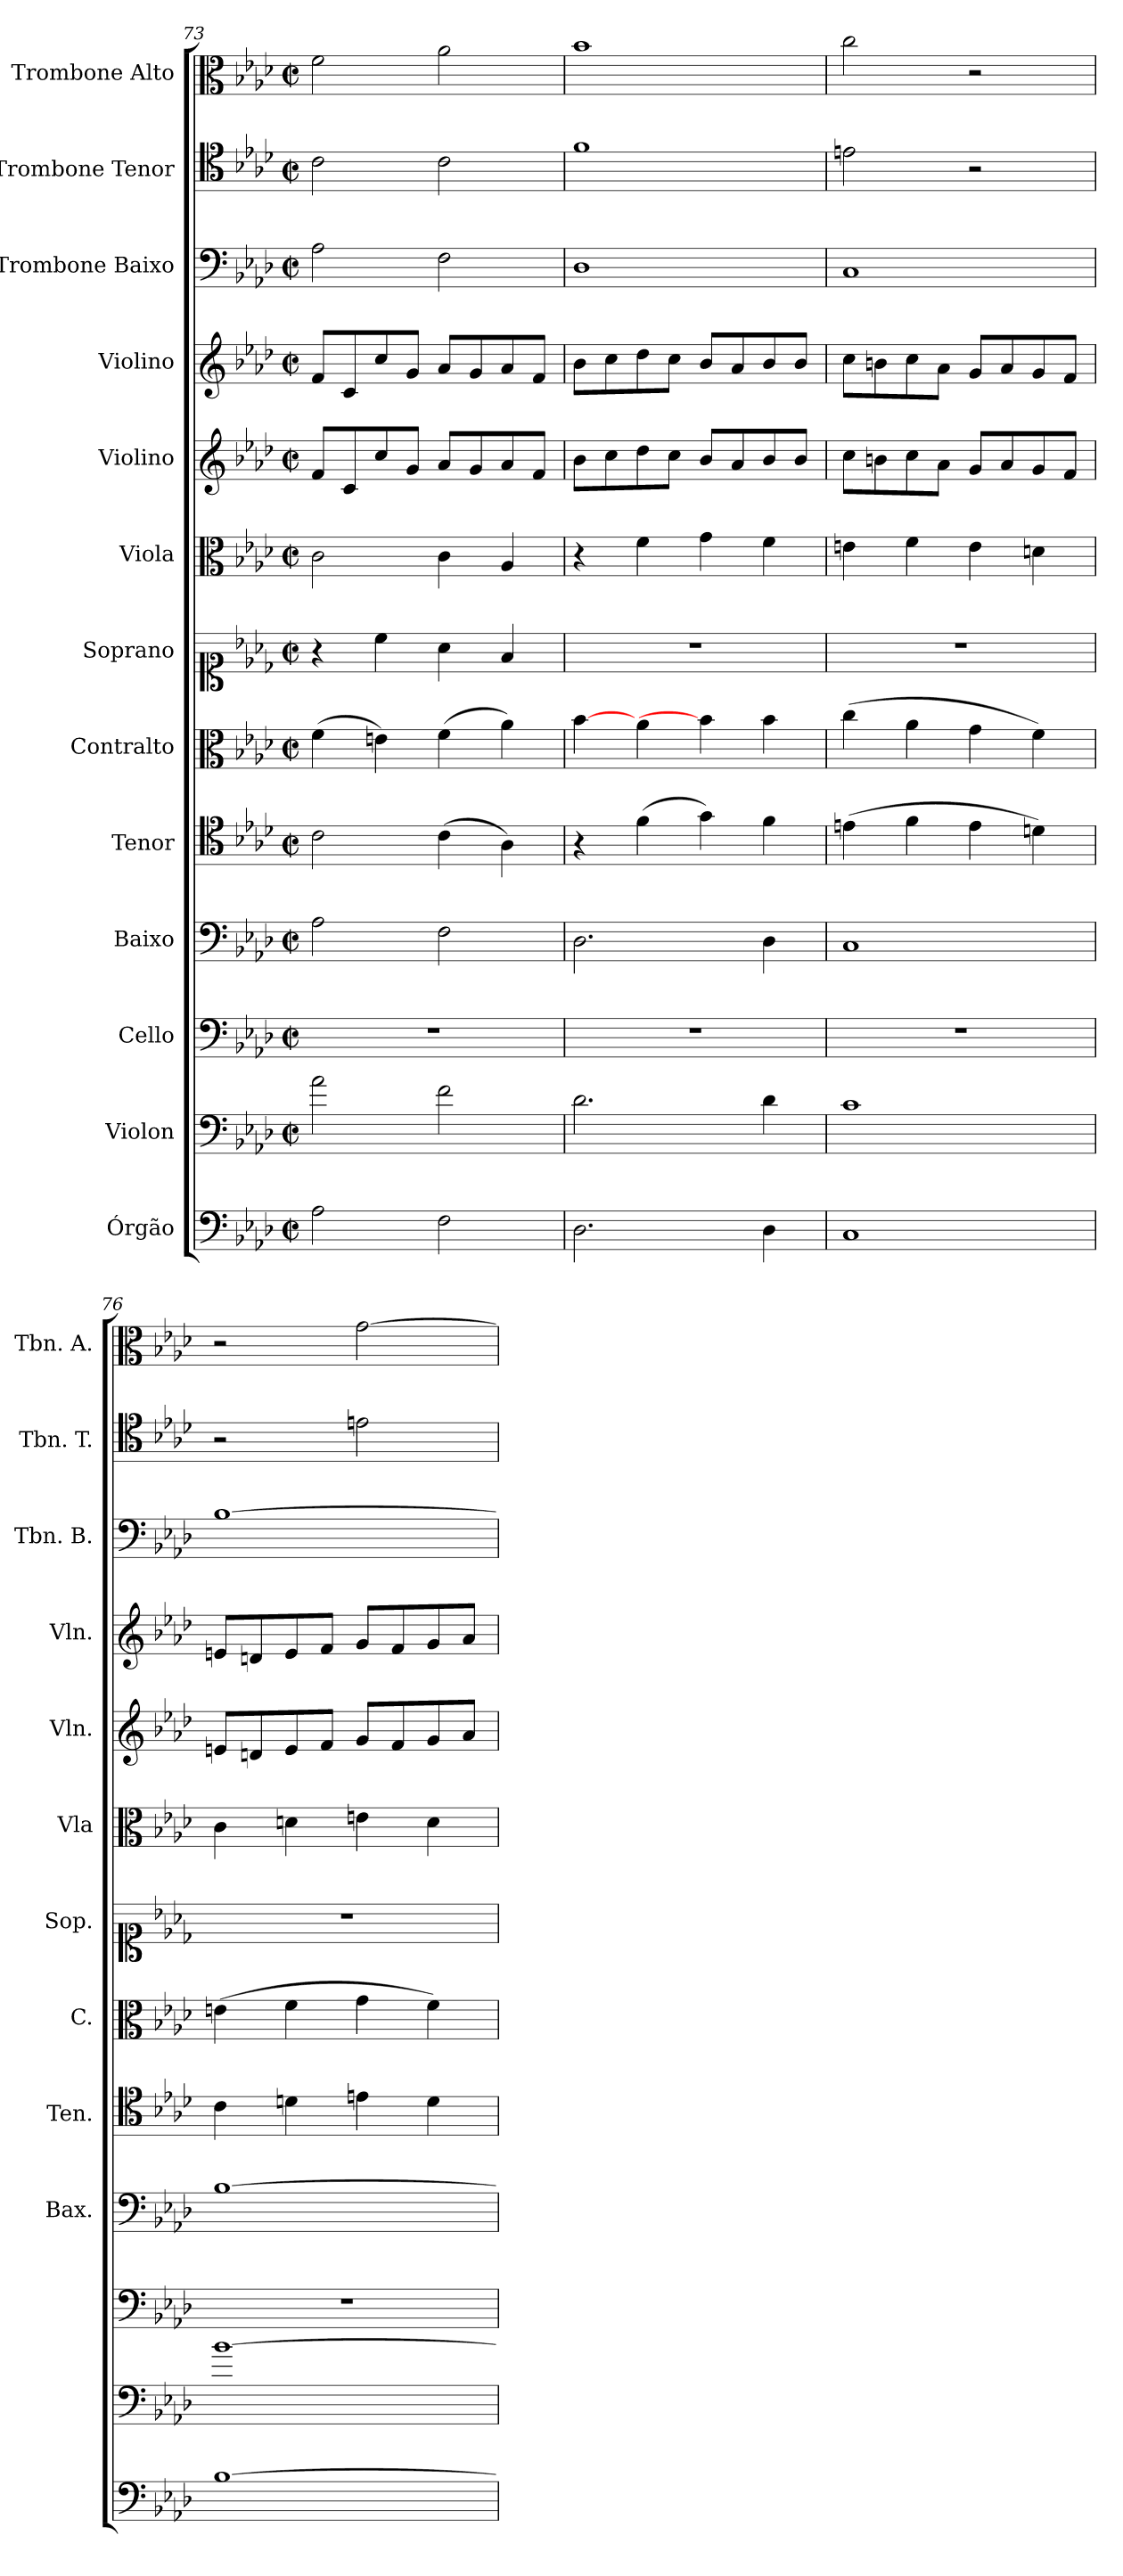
**kern	**kern	**kern	**kern	**kern	**kern	**kern	**kern	**kern	**kern	**kern	**kern	**kern
*part13	*part12	*part11	*part10	*part9	*part8	*part7	*part6	*part5	*part4	*part3	*part2	*part1
*staff13	*staff12	*staff11	*staff10	*staff9	*staff8	*staff7	*staff6	*staff5	*staff4	*staff3	*staff2	*staff1
*I"Órgão	*I"Violon	*I"Cello	*I"Baixo	*I"Tenor	*I"Contralto	*I"Soprano	*I"Viola	*I"Violino	*I"Violino	*I"Trombone Baixo	*I"Trombone Tenor	*I"Trombone Alto
*	*	*	*I'Bax.	*I'Ten.	*I'C.	*I'Sop.	*I'Vla	*I'Vln.	*I'Vln.	*I'Tbn. B.	*I'Tbn. T.	*I'Tbn. A.
*clefF4	*clefF4	*clefF4	*clefF4	*clefC4	*clefC3	*clefC1	*clefC3	*clefG2	*clefG2	*clefF4	*clefC4	*clefC3
*	*ITrd7c12	*	*	*	*	*	*	*	*	*	*	*
*k[b-e-a-d-]	*k[b-e-a-d-]	*k[b-e-a-d-]	*k[b-e-a-d-]	*k[b-e-a-d-]	*k[b-e-a-d-]	*k[b-e-a-d-]	*k[b-e-a-d-]	*k[b-e-a-d-]	*k[b-e-a-d-]	*k[b-e-a-d-]	*k[b-e-a-d-]	*k[b-e-a-d-]
*M2/2	*M2/2	*M2/2	*M2/2	*M2/2	*M2/2	*M2/2	*M2/2	*M2/2	*M2/2	*M2/2	*M2/2	*M2/2
*met(c|)	*met(c|)	*met(c|)	*met(c|)	*met(c|)	*met(c|)	*met(c|)	*met(c|)	*met(c|)	*met(c|)	*met(c|)	*met(c|)	*met(c|)
=73	=73	=73	=73	=73	=73	=73	=73	=73	=73	=73	=73	=73
2A-\	2A-\	1r	2A-\	2c\	(>4f\	4r	2c\	8f/L	8f/L	2A-\	2c\	2f\
.	.	.	.	.	.	.	.	8c/	8c/	.	.	.
.	.	.	.	.	4en\)	4cc\	.	8cc/	8cc/	.	.	.
.	.	.	.	.	.	.	.	8g/J	8g/J	.	.	.
2F\	2F\	.	2F\	(>4c\	(>4f\	4a-\	4c\	8a-/L	8a-/L	2F\	2c\	2a-\
.	.	.	.	.	.	.	.	8g/	8g/	.	.	.
.	.	.	.	4A-\)	4a-\)	4f/	4A-/	8a-/	8a-/	.	.	.
.	.	.	.	.	.	.	.	8f/J	8f/J	.	.	.
=74	=74	=74	=74	=74	=74	=74	=74	=74	=74	=74	=74	=74
2.D-\	2.D-\	1r	2.D-\	4r	[4b-\	1r	4r	8b-\L	8b-\L	1D-	1f	1b-
.	.	.	.	.	.	.	.	8cc\	8cc\	.	.	.
.	.	.	.	(>4f\	4a-\	.	4f\	8dd-\	8dd-\	.	.	.
.	.	.	.	.	.	.	.	8cc\J	8cc\J	.	.	.
.	.	.	.	4g\)	4b-\]	.	4g\	8b-/L	8b-/L	.	.	.
.	.	.	.	.	.	.	.	8a-/	8a-/	.	.	.
4D-\	4D-\	.	4D-\	4f\	4b-\	.	4f\	8b-/	8b-/	.	.	.
.	.	.	.	.	.	.	.	8b-/J	8b-/J	.	.	.
=75	=75	=75	=75	=75	=75	=75	=75	=75	=75	=75	=75	=75
1C	1C	1r	1C	(>4en\	(>4cc\	1r	4en\	8cc\L	8cc\L	1C	2en\	2cc\
.	.	.	.	.	.	.	.	8bn\	8bn\	.	.	.
.	.	.	.	4f\	4a-\	.	4f\	8cc\	8cc\	.	.	.
.	.	.	.	.	.	.	.	8a-\J	8a-\J	.	.	.
.	.	.	.	4e\	4g\	.	4e\	8g/L	8g/L	.	2r	2r
.	.	.	.	.	.	.	.	8a-/	8a-/	.	.	.
.	.	.	.	4dn\)	4f\)	.	4dn\	8g/	8g/	.	.	.
.	.	.	.	.	.	.	.	8f/J	8f/J	.	.	.
=76	=76	=76	=76	=76	=76	=76	=76	=76	=76	=76	=76	=76
[1B-	[1B-	1r	[1B-	4c\	(>4en\	1r	4c\	8en/L	8en/L	[1B-	2r	2r
.	.	.	.	.	.	.	.	8dn/	8dn/	.	.	.
.	.	.	.	4dn\	4f\	.	4dn\	8e/	8e/	.	.	.
.	.	.	.	.	.	.	.	8f/J	8f/J	.	.	.
.	.	.	.	4en\	4g\	.	4en\	8g/L	8g/L	.	2en\	[2g\
.	.	.	.	.	.	.	.	8f/	8f/	.	.	.
.	.	.	.	4d\	4f\)	.	4d\	8g/	8g/	.	.	.
.	.	.	.	.	.	.	.	8a-/J	8a-/J	.	.	.
=	=	=	=	=	=	=	=	=	=	=	=	=
*-	*-	*-	*-	*-	*-	*-	*-	*-	*-	*-	*-	*-
